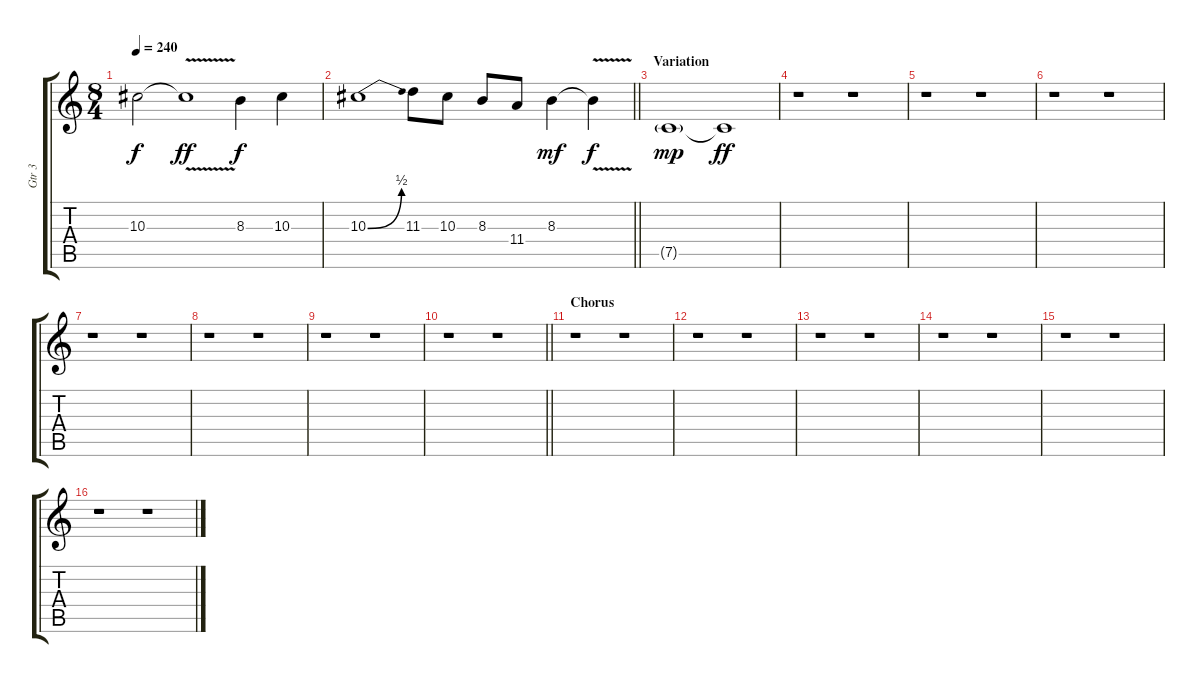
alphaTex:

\track ("Gtr 3" "Gtr 3") {instrument overdrivenguitar}
\staff {score tabs}
\tuning (C4 G3 Eb3 Bb2 F2 C2) {hide}
\ts (8 4)
\tempo 240
\clef g2
\ks c
10.3.2{dy f} 10.3{v t}.1{dy ff} 8.3.4{dy f} 10.3.4 |
\barLineRight lightlight
10.3{be (bend 0 0 60 2)}.1 11.3.8 10.3.8 8.3.8 11.4.8 8.3.4{dy mf} 8.3{v t}.4{dy f} |
\section ("" "Variation")
7.5{g}.1{dy mp volume 6} 7.5{t}.1{dy ff} |
r.1{volume 10} r.1 |
r.1 r.1 |
r.1 r.1 |
r.1 r.1 |
r.1 r.1 |
r.1 r.1 |
\barLineRight lightlight
r.1 r.1 |
\section ("" "Chorus")
r.1 r.1 |
r.1 r.1 |
r.1 r.1 |
r.1 r.1 |
r.1 r.1 |
r.1 r.1
